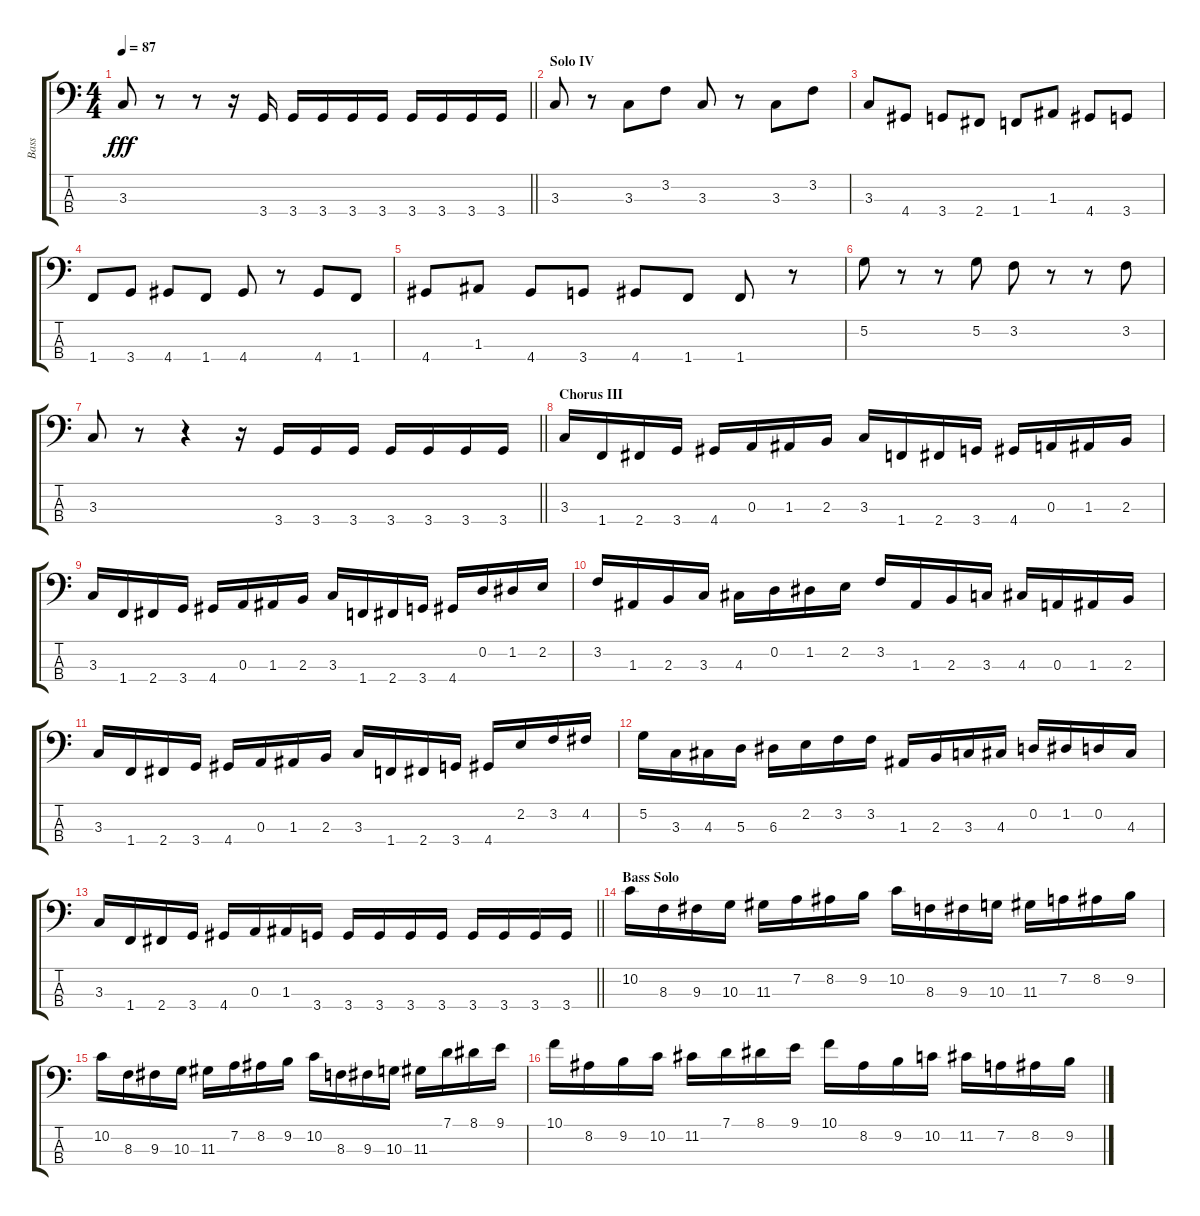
\track ("Bass" "Bass") {instrument electricbassfinger}
\staff {score tabs}
\tuning (G2 D2 A1 E1) {hide}
\ts (4 4)
\tempo 87
\clef f4
\barLineRight lightlight
\ks c
3.3.8{dy fff} r.8 r.8 r.16 3.4.16 3.4.16 3.4.16 3.4.16 3.4.16 3.4.16 3.4.16 3.4.16 3.4.16 |
\section ("" "Solo IV")
3.3.8 r.8 3.3.8 3.2.8 3.3.8 r.8 3.3.8 3.2.8 |
3.3.8 4.4.8 3.4.8 2.4.8 1.4.8 1.3.8 4.4.8 3.4.8 |
1.4.8 3.4.8 4.4.8 1.4.8 4.4.8 r.8 4.4.8 1.4.8 |
4.4.8 1.3.8 4.4.8 3.4.8 4.4.8 1.4.8 1.4.8 r.8 |
5.2.8 r.8 r.8 5.2.8 3.2.8 r.8 r.8 3.2.8 |
\barLineRight lightlight
3.3.8 r.8 r.4 r.16 3.4.16 3.4.16 3.4.16 3.4.16 3.4.16 3.4.16 3.4.16 |
\section ("" "Chorus III")
3.3.16 1.4.16 2.4.16 3.4.16 4.4.16 0.3.16 1.3.16 2.3.16 3.3.16 1.4.16 2.4.16 3.4.16 4.4.16 0.3.16 1.3.16 2.3.16 |
3.3.16 1.4.16 2.4.16 3.4.16 4.4.16 0.3.16 1.3.16 2.3.16 3.3.16 1.4.16 2.4.16 3.4.16 4.4.16 0.2.16 1.2.16 2.2.16 |
3.2.16 1.3.16 2.3.16 3.3.16 4.3.16 0.2.16 1.2.16 2.2.16 3.2.16 1.3.16 2.3.16 3.3.16 4.3.16 0.3.16 1.3.16 2.3.16 |
3.3.16 1.4.16 2.4.16 3.4.16 4.4.16 0.3.16 1.3.16 2.3.16 3.3.16 1.4.16 2.4.16 3.4.16 4.4.16 2.2.16 3.2.16 4.2.16 |
5.2.16 3.3.16 4.3.16 5.3.16 6.3.16 2.2.16 3.2.16 3.2.16 1.3.16 2.3.16 3.3.16 4.3.16 0.2.16 1.2.16 0.2.16 4.3.16 |
\barLineRight lightlight
3.3.16 1.4.16 2.4.16 3.4.16 4.4.16 0.3.16 1.3.16 3.4.16 3.4.16 3.4.16 3.4.16 3.4.16 3.4.16 3.4.16 3.4.16 3.4.16 |
\section ("" "Bass Solo")
10.2.16 8.3.16 9.3.16 10.3.16 11.3.16 7.2.16 8.2.16 9.2.16 10.2.16 8.3.16 9.3.16 10.3.16 11.3.16 7.2.16 8.2.16 9.2.16 |
10.2.16 8.3.16 9.3.16 10.3.16 11.3.16 7.2.16 8.2.16 9.2.16 10.2.16 8.3.16 9.3.16 10.3.16 11.3.16 7.1.16 8.1.16 9.1.16 |
10.1.16 8.2.16 9.2.16 10.2.16 11.2.16 7.1.16 8.1.16 9.1.16 10.1.16 8.2.16 9.2.16 10.2.16 11.2.16 7.2.16 8.2.16 9.2.16
